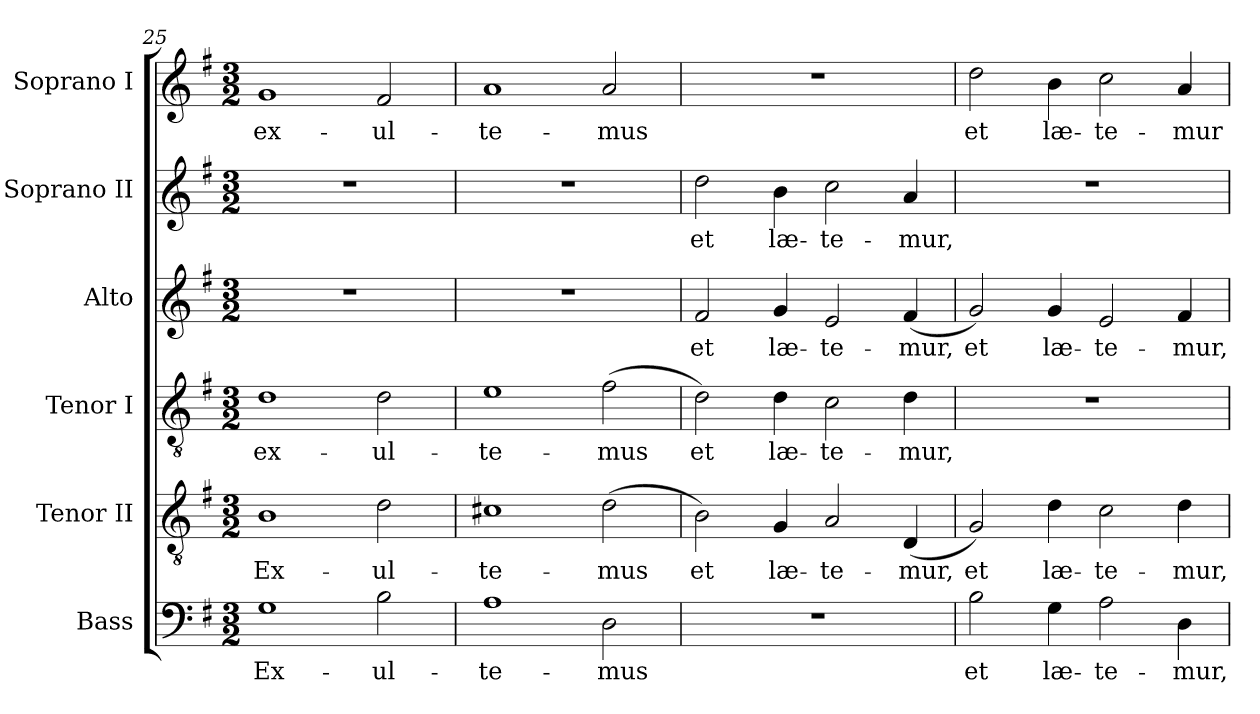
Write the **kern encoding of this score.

**kern	**text	**kern	**text	**kern	**text	**kern	**text	**kern	**text	**kern	**text
*part6	*part6	*part5	*part5	*part4	*part4	*part3	*part3	*part2	*part2	*part1	*part1
*staff6	*staff6	*staff5	*staff5	*staff4	*staff4	*staff3	*staff3	*staff2	*staff2	*staff1	*staff1
*I"Bass	*	*I"Tenor II	*	*I"Tenor I	*	*I"Alto	*	*I"Soprano II	*	*I"Soprano I	*
*I'B.	*	*I'T.	*	*I'T.	*	*I'A.	*	*I'S.	*	*I'S.	*
*clefF4	*	*clefGv2	*	*clefGv2	*	*clefG2	*	*clefG2	*	*clefG2	*
*	*	*ITrd7c12	*	*ITrd7c12	*	*	*	*	*	*	*
*k[f#]	*	*k[f#]	*	*k[f#]	*	*k[f#]	*	*k[f#]	*	*k[f#]	*
*G:	*	*G:	*	*G:	*	*G:	*	*G:	*	*G:	*
*M3/2	*	*M3/2	*	*M3/2	*	*M3/2	*	*M3/2	*	*M3/2	*
=25	=25	=25	=25	=25	=25	=25	=25	=25	=25	=25	=25
!	!LO:LY:b:color=#000000	!	!	!	!	!	!	!	!	!	!
!	!	!	!LO:LY:b:color=#000000	!	!	!	!	!	!	!	!
!	!	!	!	!	!LO:LY:b:color=#000000	!LO:N:vis=1	!	!LO:N:vis=1	!	!	!
!	!	!	!	!	!	!	!	!	!	!	!LO:LY:b:color=#000000
1Gi	Ex-	1BBi	Ex-	1Di	ex-	1.r	.	1.r	.	1gi	ex-
!	!LO:LY:b:color=#000000	!	!	!	!	!	!	!	!	!	!
!	!	!	!LO:LY:b:color=#000000	!	!	!	!	!	!	!	!
!	!	!	!	!	!LO:LY:b:color=#000000	!	!	!	!	!	!
!	!	!	!	!	!	!	!	!	!	!	!LO:LY:b:color=#000000
2Bi\	-ul-	2Di\	-ul-	2Di\	-ul-	.	.	.	.	2f#i/	-ul-
=26	=26	=26	=26	=26	=26	=26	=26	=26	=26	=26	=26
!	!LO:LY:b:color=#000000	!	!	!	!	!	!	!	!	!	!
!	!	!	!LO:LY:b:color=#000000	!	!	!	!	!	!	!	!
!	!	!	!	!	!LO:LY:b:color=#000000	!LO:N:vis=1	!	!LO:N:vis=1	!	!	!
!	!	!	!	!	!	!	!	!	!	!	!LO:LY:b:color=#000000
1Ai	-te-	1C#Xi	-te-	1Ei	-te-	1.r	.	1.r	.	1ai	-te-
!	!LO:LY:b:color=#000000	!	!	!	!	!	!	!	!	!	!
!	!	!	!LO:LY:b:color=#000000	!	!	!	!	!	!	!	!
!	!	!	!	!	!LO:LY:b:color=#000000	!	!	!	!	!	!
!	!	!	!	!	!	!	!	!	!	!	!LO:LY:b:color=#000000
2Di\	-mus	(2Di\	-mus	(2F#i\	-mus	.	.	.	.	2ai/	-mus
=27	=27	=27	=27	=27	=27	=27	=27	=27	=27	=27	=27
!LO:N:vis=1	!	!	!	!	!	!	!	!	!	!	!
!	!	!	!LO:LY:b:color=#000000	!	!	!	!	!	!	!	!
!	!	!	!	!	!LO:LY:b:color=#000000	!	!	!	!	!	!
!	!	!	!	!	!	!	!LO:LY:b:color=#000000	!	!	!	!
!	!	!	!	!	!	!	!	!	!LO:LY:b:color=#000000	!LO:N:vis=1	!
1.r	.	2BBi\)	et	2Di\)	et	2f#i/	et	2ddi\	et	1.r	.
!	!	!	!LO:LY:b:color=#000000	!	!	!	!	!	!	!	!
!	!	!	!	!	!LO:LY:b:color=#000000	!	!	!	!	!	!
!	!	!	!	!	!	!	!LO:LY:b:color=#000000	!	!	!	!
!	!	!	!	!	!	!	!	!	!LO:LY:b:color=#000000	!	!
.	.	4GGi/	læ-	4Di\	læ-	4gi/	læ-	4bi\	læ-	.	.
!	!	!	!LO:LY:b:color=#000000	!	!	!	!	!	!	!	!
!	!	!	!	!	!LO:LY:b:color=#000000	!	!	!	!	!	!
!	!	!	!	!	!	!	!LO:LY:b:color=#000000	!	!	!	!
!	!	!	!	!	!	!	!	!	!LO:LY:b:color=#000000	!	!
.	.	2AAi/	-te-	2Ci\	-te-	2ei/	-te-	2cci\	-te-	.	.
!	!	!	!LO:LY:b:color=#000000	!	!	!	!	!	!	!	!
!	!	!	!	!	!LO:LY:b:color=#000000	!	!	!	!	!	!
!	!	!	!	!	!	!	!LO:LY:b:color=#000000	!	!	!	!
!	!	!	!	!	!	!	!	!	!LO:LY:b:color=#000000	!	!
.	.	(4DDi/	-mur,	4Di\	-mur,	(4f#i/	-mur,	4ai/	-mur,	.	.
!!LO:LB:g=z
=28	=28	=28	=28	=28	=28	=28	=28	=28	=28	=28	=28
!	!LO:LY:b:color=#000000	!	!	!	!	!	!	!	!	!	!
!	!	!	!LO:LY:b:color=#000000	!LO:N:vis=1	!	!	!	!	!	!	!
!	!	!	!	!	!	!	!LO:LY:b:color=#000000	!LO:N:vis=1	!	!	!
!	!	!	!	!	!	!	!	!	!	!	!LO:LY:b:color=#000000
2Bi\	et	2GGi/)	et	1.r	.	2gi/)	et	1.r	.	2ddi\	et
!	!LO:LY:b:color=#000000	!	!	!	!	!	!	!	!	!	!
!	!	!	!LO:LY:b:color=#000000	!	!	!	!	!	!	!	!
!	!	!	!	!	!	!	!LO:LY:b:color=#000000	!	!	!	!
!	!	!	!	!	!	!	!	!	!	!	!LO:LY:b:color=#000000
4Gi\	læ-	4Di\	læ-	.	.	4gi/	læ-	.	.	4bi\	læ-
!	!LO:LY:b:color=#000000	!	!	!	!	!	!	!	!	!	!
!	!	!	!LO:LY:b:color=#000000	!	!	!	!	!	!	!	!
!	!	!	!	!	!	!	!LO:LY:b:color=#000000	!	!	!	!
!	!	!	!	!	!	!	!	!	!	!	!LO:LY:b:color=#000000
2Ai\	-te-	2Ci\	-te-	.	.	2ei/	-te-	.	.	2cci\	-te-
!	!LO:LY:b:color=#000000	!	!	!	!	!	!	!	!	!	!
!	!	!	!LO:LY:b:color=#000000	!	!	!	!	!	!	!	!
!	!	!	!	!	!	!	!LO:LY:b:color=#000000	!	!	!	!
!	!	!	!	!	!	!	!	!	!	!	!LO:LY:b:color=#000000
4Di\	-mur,	4Di\	-mur,	.	.	4f#i/	-mur,	.	.	4ai/	-mur
=	=	=	=	=	=	=	=	=	=	=	=
*-	*-	*-	*-	*-	*-	*-	*-	*-	*-	*-	*-
